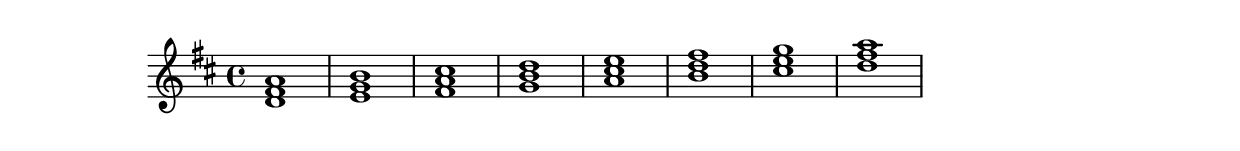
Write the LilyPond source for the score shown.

% Description: Chord tool for the key of D Major
% Author: Talos Thoren
% Date: January 23, 2013

\version "2.16.1"

% Variable for D Major chord tool
triads = \relative c'
{
  \key d \major
  % C Maj chords used as a template
  %<c e g>1 <d f a> <e g b> <f a c> <g b d> <a c e> <b d f> <c e g>
  
  % Key of D Major has two sharps:
  % F-Sharp, C-Sharp
  <d fis a>1 <e g b> <fis a cis> <g b d> <a cis e> <b d fis> <cis e g> <d fis a>
}


\score
{
  \new Staff
  {
    \triads
  }
}


